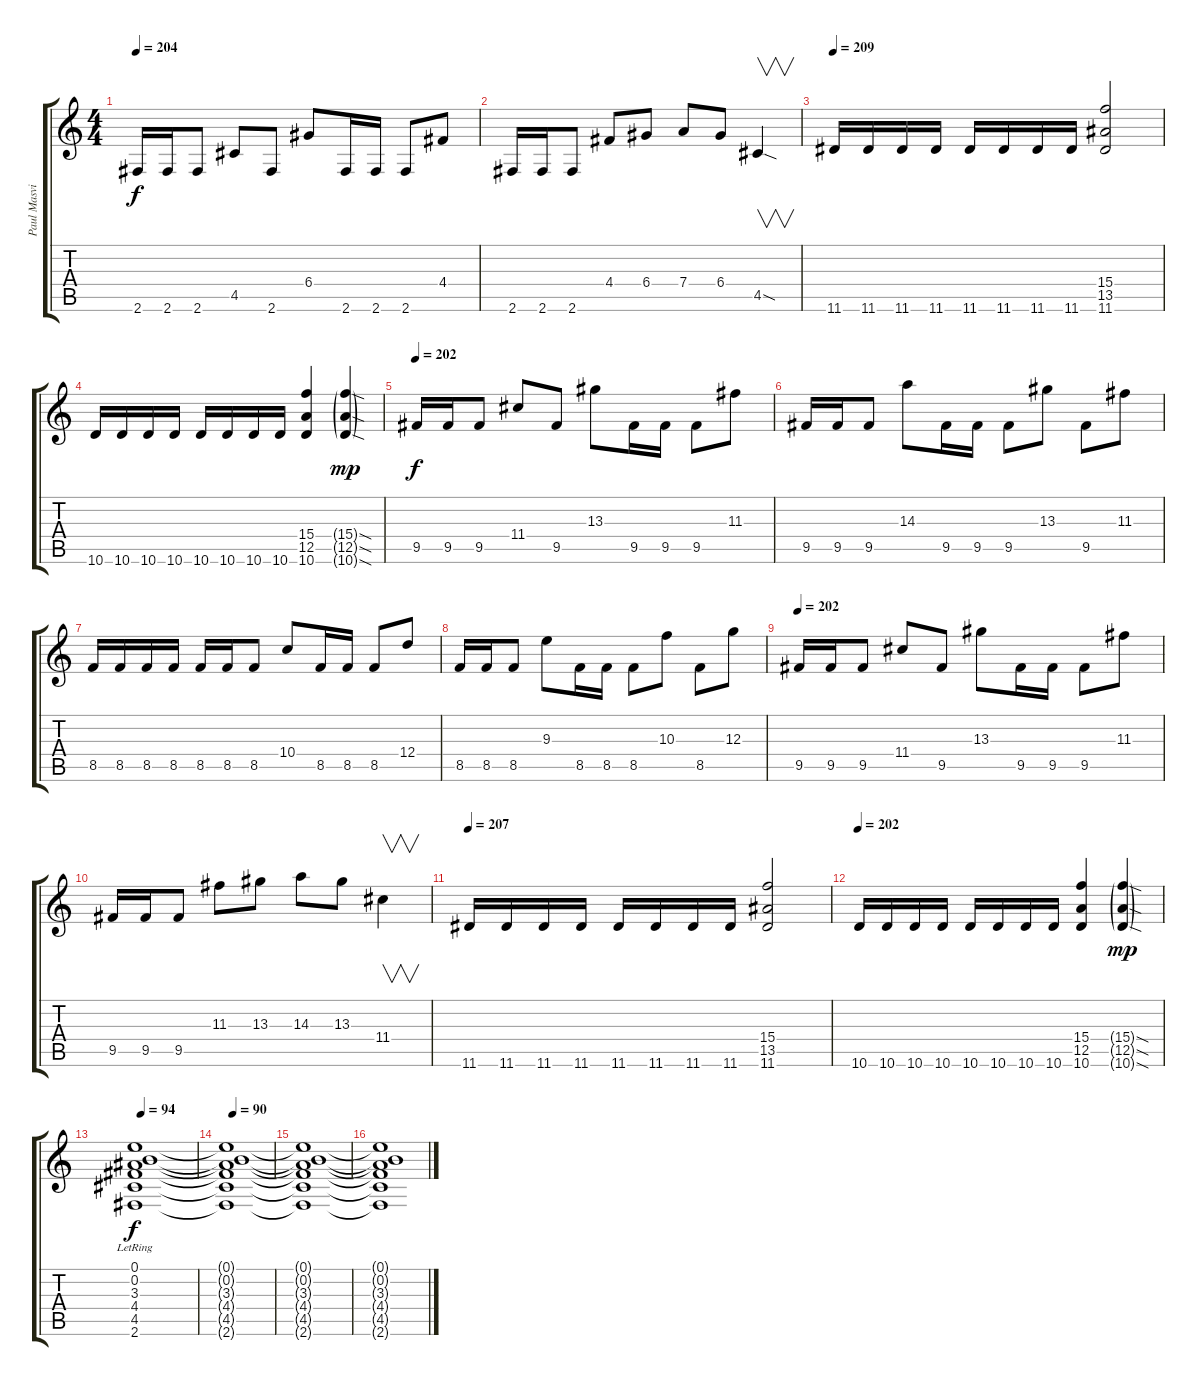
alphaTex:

\track ("Paul Masvidal" "Paul Masvi") {instrument distortionguitar}
\staff {score tabs}
\tuning (E4 B3 G3 D3 A2 E2) {hide}
\ts (4 4)
\tempo 204
\clef g2
\ks c
2.6.16{dy f} 2.6.16 2.6.8 4.5.8 2.6.8 6.4.8 2.6.16 2.6.16 2.6.8 4.4.8 |
2.6.16 2.6.16 2.6.8 4.4.8 6.4.8 7.4.8 6.4.8 4.5{sod}.4{v} |
\tempo 209
11.6.16 11.6.16 11.6.16 11.6.16 11.6.16 11.6.16 11.6.16 11.6.16 (15.4 13.5 11.6).2 |
10.6.16 10.6.16 10.6.16 10.6.16 10.6.16 10.6.16 10.6.16 10.6.16 (15.4 12.5 10.6).4 (15.4{sod g} 12.5{sod g} 10.6{sod g}).4{dy mp} |
\tempo 202
9.5.16{dy f} 9.5.16 9.5.8 11.4.8 9.5.8 13.3.8 9.5.16 9.5.16 9.5.8 11.3.8 |
9.5.16 9.5.16 9.5.8 14.3.8 9.5.16 9.5.16 9.5.8 13.3.8 9.5.8 11.3.8 |
8.5.16 8.5.16 8.5.16 8.5.16 8.5.16 8.5.16 8.5.8 10.4.8 8.5.16 8.5.16 8.5.8 12.4.8 |
8.5.16 8.5.16 8.5.8 9.3.8 8.5.16 8.5.16 8.5.8 10.3.8 8.5.8 12.3.8 |
\tempo 202
9.5.16 9.5.16 9.5.8 11.4.8 9.5.8 13.3.8 9.5.16 9.5.16 9.5.8 11.3.8 |
9.5.16 9.5.16 9.5.8 11.3.8 13.3.8 14.3.8 13.3.8 11.4.4{v} |
\tempo 207
11.6.16 11.6.16 11.6.16 11.6.16 11.6.16 11.6.16 11.6.16 11.6.16 (15.4 13.5 11.6).2 |
\tempo 202
10.6.16 10.6.16 10.6.16 10.6.16 10.6.16 10.6.16 10.6.16 10.6.16 (15.4 12.5 10.6).4 (15.4{sod g} 12.5{sod g} 10.6{sod g}).4{dy mp} |
\tempo 94
(0.1{lr} 0.2{lr} 3.3{lr} 4.4{lr} 4.5{lr} 2.6{lr}).1{dy f instrument electricguitarjazz} |
\tempo 90
(0.1{t} 0.2{t} 3.3{t} 4.4{t} 4.5{t} 2.6{t}).1 |
(0.1{t} 0.2{t} 3.3{t} 4.4{t} 4.5{t} 2.6{t}).1 |
(0.1{t} 0.2{t} 3.3{t} 4.4{t} 4.5{t} 2.6{t}).1
